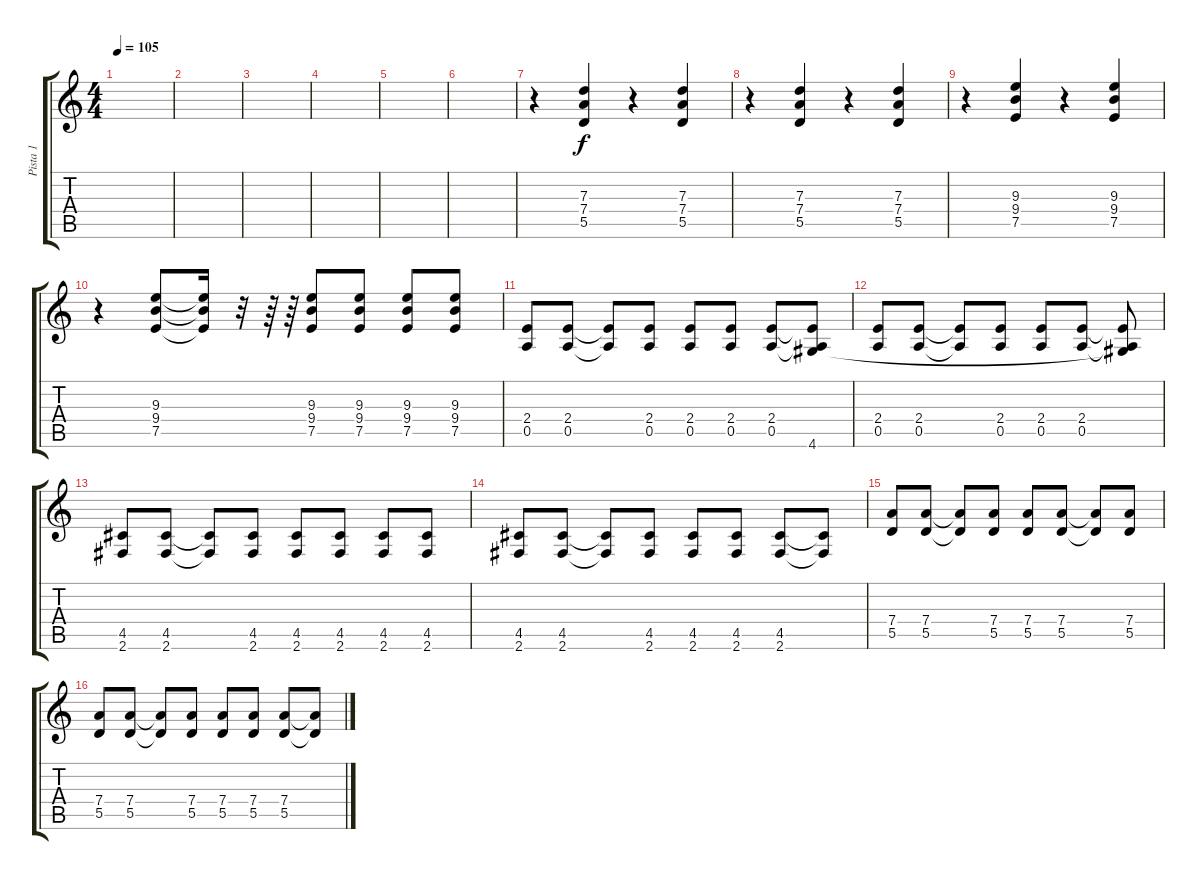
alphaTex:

\track ("Pista 1" "Pista 1") {instrument overdrivenguitar}
\staff {score tabs}
\tuning (E4 B3 G3 D3 A2 E2) {hide}
\ts (4 4)
\tempo 105
\clef g2
\ks c
|
|
|
|
|
|
r.4 (7.3 7.4 5.5).4{volume 13} r.4 (7.3 7.4 5.5).4 |
r.4 (7.3 7.4 5.5).4 r.4 (7.3 7.4 5.5).4 |
r.4 (9.3 9.4 7.5).4 r.4 (9.3 9.4 7.5).4 |
r.4 (9.3 9.4 7.5).8 (9.3{t} 9.4{t} 7.5{t}).16 r.32 r.64 r.64{volume 2} (9.3 9.4 7.5).8{volume 13} (9.3 9.4 7.5).8 (9.3 9.4 7.5).8 (9.3 9.4 7.5).8 |
(2.4 0.5).8 (2.4 0.5).8 (2.4{t} 0.5{t}).8 (2.4 0.5).8 (2.4 0.5).8 (2.4 0.5).8 (2.4 0.5).8 (2.4{t} 0.5{t} 4.6).8 |
(2.4 0.5).8 (2.4 0.5).8 (2.4{t} 0.5{t}).8 (2.4 0.5).8 (2.4 0.5).8 (2.4 0.5).8 (2.4{t} 0.5{t} 4.6{t}).8 |
(4.5 2.6).8 (4.5 2.6).8 (4.5{t} 2.6{t}).8 (4.5 2.6).8 (4.5 2.6).8 (4.5 2.6).8 (4.5 2.6).8 (4.5 2.6).8 |
(4.5 2.6).8 (4.5 2.6).8 (4.5{t} 2.6{t}).8 (4.5 2.6).8 (4.5 2.6).8 (4.5 2.6).8 (4.5 2.6).8 (4.5{t} 2.6{t}).8 |
(7.4 5.5).8 (7.4 5.5).8 (7.4{t} 5.5{t}).8 (7.4 5.5).8 (7.4 5.5).8 (7.4 5.5).8 (7.4{t} 5.5{t}).8 (7.4 5.5).8 |
(7.4 5.5).8 (7.4 5.5).8 (7.4{t} 5.5{t}).8 (7.4 5.5).8 (7.4 5.5).8 (7.4 5.5).8 (7.4 5.5).8 (7.4{t} 5.5{t}).8
